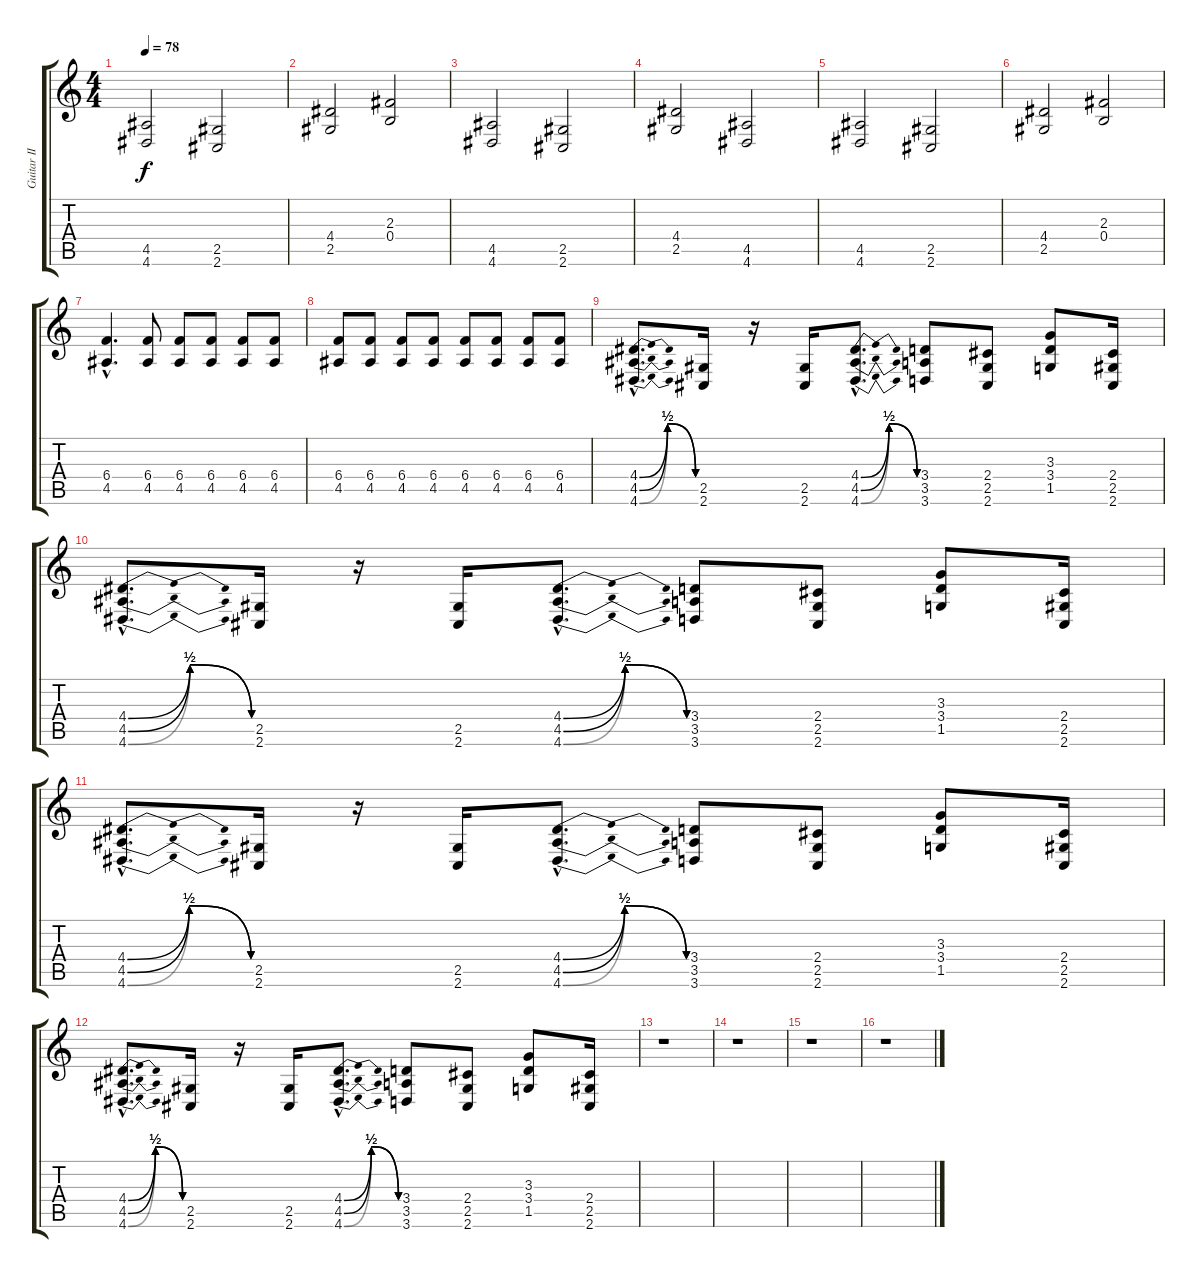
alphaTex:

\track ("Guitar II" "Guitar II") {instrument distortionguitar}
\staff {score tabs}
\tuning (Db4 Ab3 E3 B2 Gb2 B1) {hide}
\ts (4 4)
\tempo 78
\clef g2
\ks c
(4.5 4.6).2{dy f} (2.5 2.6).2 |
(4.4 2.5).2 (2.3 0.4).2 |
(4.5 4.6).2 (2.5 2.6).2 |
(4.4 2.5).2 (4.5 4.6).2 |
(4.5 4.6).2 (2.5 2.6).2 |
(4.4 2.5).2 (2.3 0.4).2 |
(6.4{hac} 4.5{hac}).4{d} (6.4 4.5).8 (6.4 4.5).8 (6.4 4.5).8 (6.4 4.5).8 (6.4 4.5).8 |
(6.4 4.5).8 (6.4 4.5).8 (6.4 4.5).8 (6.4 4.5).8 (6.4 4.5).8 (6.4 4.5).8 (6.4 4.5).8 (6.4 4.5).8 |
(4.4{be (bendrelease 0 0 30 2 30 2 60 0) hac} 4.5{be (bendrelease 0 0 30 2 30 2 60 0) hac} 4.6{be (bendrelease 0 0 30 2 30 2 60 0) hac}).8{d} (2.5 2.6).16 r.16 (2.5 2.6).16 (4.4{be (bendrelease 0 0 30 2 30 2 60 0) hac} 4.5{be (bendrelease 0 0 30 2 30 2 60 0) hac} 4.6{be (bendrelease 0 0 30 2 30 2 60 0) hac}).8{d} (3.4 3.5 3.6).8 (2.4 2.5 2.6).8 (3.3 3.4 1.5).8 (2.4 2.5 2.6).16 |
(4.4{be (bendrelease 0 0 30 2 30 2 60 0) hac} 4.5{be (bendrelease 0 0 30 2 30 2 60 0) hac} 4.6{be (bendrelease 0 0 30 2 30 2 60 0) hac}).8{d} (2.5 2.6).16 r.16 (2.5 2.6).16 (4.4{be (bendrelease 0 0 30 2 30 2 60 0) hac} 4.5{be (bendrelease 0 0 30 2 30 2 60 0) hac} 4.6{be (bendrelease 0 0 30 2 30 2 60 0) hac}).8{d} (3.4 3.5 3.6).8 (2.4 2.5 2.6).8 (3.3 3.4 1.5).8 (2.4 2.5 2.6).16 |
(4.4{be (bendrelease 0 0 30 2 30 2 60 0) hac} 4.5{be (bendrelease 0 0 30 2 30 2 60 0) hac} 4.6{be (bendrelease 0 0 30 2 30 2 60 0) hac}).8{d} (2.5 2.6).16 r.16 (2.5 2.6).16 (4.4{be (bendrelease 0 0 30 2 30 2 60 0) hac} 4.5{be (bendrelease 0 0 30 2 30 2 60 0) hac} 4.6{be (bendrelease 0 0 30 2 30 2 60 0) hac}).8{d} (3.4 3.5 3.6).8 (2.4 2.5 2.6).8 (3.3 3.4 1.5).8 (2.4 2.5 2.6).16 |
(4.4{be (bendrelease 0 0 30 2 30 2 60 0) hac} 4.5{be (bendrelease 0 0 30 2 30 2 60 0) hac} 4.6{be (bendrelease 0 0 30 2 30 2 60 0) hac}).8{d} (2.5 2.6).16 r.16 (2.5 2.6).16 (4.4{be (bendrelease 0 0 30 2 30 2 60 0) hac} 4.5{be (bendrelease 0 0 30 2 30 2 60 0) hac} 4.6{be (bendrelease 0 0 30 2 30 2 60 0) hac}).8{d} (3.4 3.5 3.6).8 (2.4 2.5 2.6).8 (3.3 3.4 1.5).8 (2.4 2.5 2.6).16 |
r.1 |
r.1 |
r.1 |
r.1
